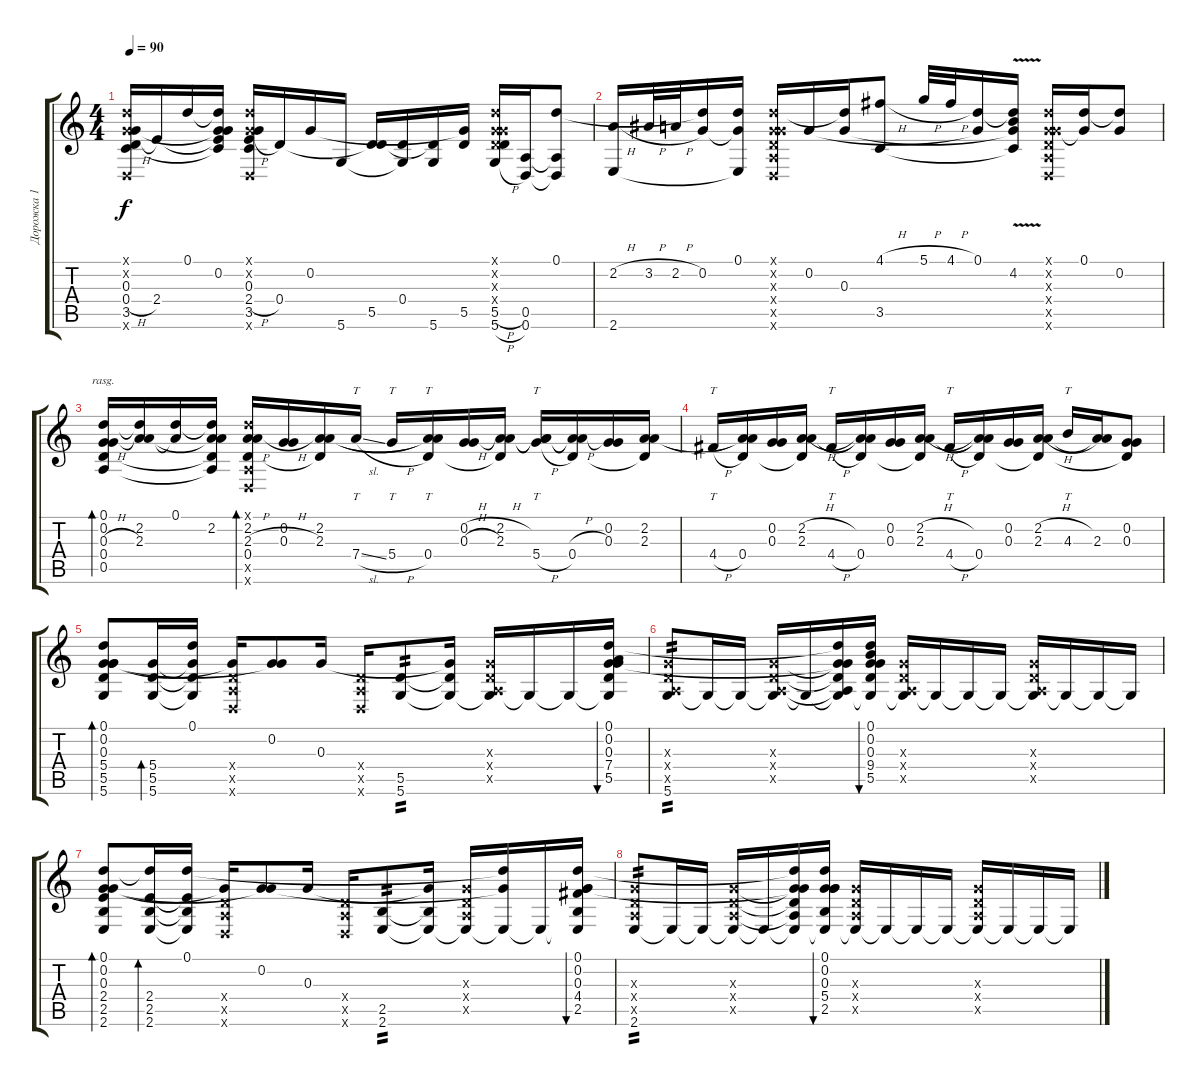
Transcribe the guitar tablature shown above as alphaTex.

\track ("Дорожка 1" "Дорожка 1") {instrument acousticguitarsteel}
\staff {score tabs}
\tuning (D4 G3 G3 D3 A2 D2) {hide}
\ts (4 4)
\tempo 90
\clef g2
\ks c
(0.1{x} 0.2{x} 0.3 0.4{h} 3.5 0.6{x}).16{dy f} 2.4.16 0.1.16 (0.1{t} 0.2 0.3{t} 2.4{t} 3.5{t}).16 (0.1{x} 0.2{x} 0.3 2.4{h} 3.5 0.6{x}).16 0.4.16 0.2.16 5.6.16 (0.4{t} 5.5).16 (0.4 5.6{t}).16 (5.5{t} 5.6).16 (0.2{t} 5.5).16 (0.1{x} 0.2{x} 0.3{x} 0.4{x} 5.5{h} 5.6{h}).16 (0.5 0.6).16 (0.1 0.5{t} 0.6{t}).8 |
(2.2{h} 2.6).16 3.2{h}.32 2.2{h}.32 (0.1{t} 0.2).16 (0.1 0.2{t} 2.6{t}).16 (0.1{x} 0.2{x} 0.3{x} 0.4{x} 0.5{x} 0.6{x}).16 0.2.16 (0.1{t} 0.3).16 (4.1{h} 3.5).8 5.1{h}.32 4.1{h}.32 (0.1 0.2{t}).16 (0.1{t} 4.2{v} 0.3{t} 3.5{t}).16 (0.1{x} 0.2{x} 0.3{x} 0.4{x} 0.5{x} 0.6{x}).16 (0.1 0.2{t}).16 (0.1{t} 0.2).8 |
(0.1 0.2{h} 0.3{h} 0.4 0.5).16{bd 480 rasg ii} (0.1{t} 2.2 2.3).16 (0.1 2.2{t}).16 (0.1{t} 2.2 2.3{t} 0.4{t} 0.5{t}).16 (0.1{x} 2.2{h} 2.3{h} 0.4 0.5{x} 0.6{x}).16{bd 60} (0.2{h} 0.3{h}).16 (2.2 2.3 0.4{t}).16 7.4{sl}.16{tt} 5.4{h}.16{tt} (2.2{t} 2.3{t} 0.4).16{tt} (0.2{h} 0.3{h}).16 (2.2{h} 2.3 0.4{t}).16 (2.2{t} 2.3{t} 5.4{h}).16{tt} (2.2{h t} 2.3{h t} 0.4).16 (0.2 0.3).16 (2.2 2.3 0.4{t}).16 |
4.4{h}.16{tt} (2.2{t} 2.3{t} 0.4).16 (0.2 0.3).16 (2.2{h} 2.3 0.4{t}).16 4.4{h}.16{tt} (2.2{t} 2.3{t} 0.4).16 (0.2 0.3).16 (2.2{h} 2.3 0.4{t}).16 4.4{h}.16{tt} (2.2{t} 2.3{t} 0.4).16 (0.2 0.3).16 (2.2{h} 2.3 0.4{t}).16 4.3.16{tt} (2.2{t} 2.3).16 (0.2 0.3 0.4{t}).8 |
(0.1 0.2 0.3 5.4 5.5 5.6).8{bd 60} (5.4 5.5 5.6).16{bd 60} (0.1 5.4{t} 5.5{t} 5.6{t}).16 (0.2{t} 0.4{x} 0.5{x} 0.6{x}).16 (0.2 0.3{t}).8 0.3.16 (0.4{x} 0.5{x} 0.6{x}).16 (5.5 5.6).8{tp 2} (0.3{t} 5.5{t} 5.6{t}).16 (0.3{x} 0.4{x} 0.5{x} 5.6{t}).16 5.6{t}.16 5.6{t}.16 (0.1 0.2 0.3 7.4 5.5 5.6{t}).16{bu 60} |
(0.3{x} 0.4{x} 0.5{x} 5.6).8{tp 2} 5.6{t}.16 5.6{t}.16 (0.3{x} 0.4{x} 0.5{x} 5.6{t}).16 5.6{t}.16 (0.1{t} 0.2{t} 0.3{t} 0.4{t} 0.5{t} 5.6{t}).16 (0.1 0.2 0.3 9.4 5.5 5.6{t}).16{bu 60} (0.3{x} 0.4{x} 0.5{x} 5.6{t}).16 5.6{t}.16 5.6{t}.16 5.6{t}.16 (0.3{x} 0.4{x} 0.5{x} 5.6{t}).16 5.6{t}.16 5.6{t}.16 5.6{t}.16 |
(0.1 0.2 0.3 2.4 2.5 2.6).8{bd 60} (0.1{t} 2.4 2.5 2.6).16{bd 60} (0.1 2.4{t} 2.5{t} 2.6{t}).16 (0.2{t} 0.4{x} 0.5{x} 0.6{x}).16 (0.2 0.3{t}).8 0.3.16 (0.4{x} 0.5{x} 0.6{x}).16 (2.5 2.6).8{tp 2} (0.3{t} 2.5{t} 2.6{t}).16 (0.3{x} 0.4{x} 0.5{x} 2.6{t}).16 (0.1{t} 0.2{t} 2.6{t}).16 2.6{t}.16 (0.1 0.2 0.3 4.4 2.5 2.6{t}).16{bu 60} |
(0.3{x} 0.4{x} 0.5{x} 2.6).8{tp 2} 2.6{t}.16 2.6{t}.16 (0.3{x} 0.4{x} 0.5{x} 2.6{t}).16 2.6{t}.16 (0.1{t} 0.2{t} 0.3{t} 0.4{t} 0.5{t} 2.6{t}).16 (0.1 0.2 0.3 5.4 2.5 2.6{t}).16{bu 60} (0.3{x} 0.4{x} 0.5{x} 2.6{t}).16 2.6{t}.16 2.6{t}.16 2.6{t}.16 (0.3{x} 0.4{x} 0.5{x} 2.6{t}).16 2.6{t}.16 2.6{t}.16 2.6{t}.16
